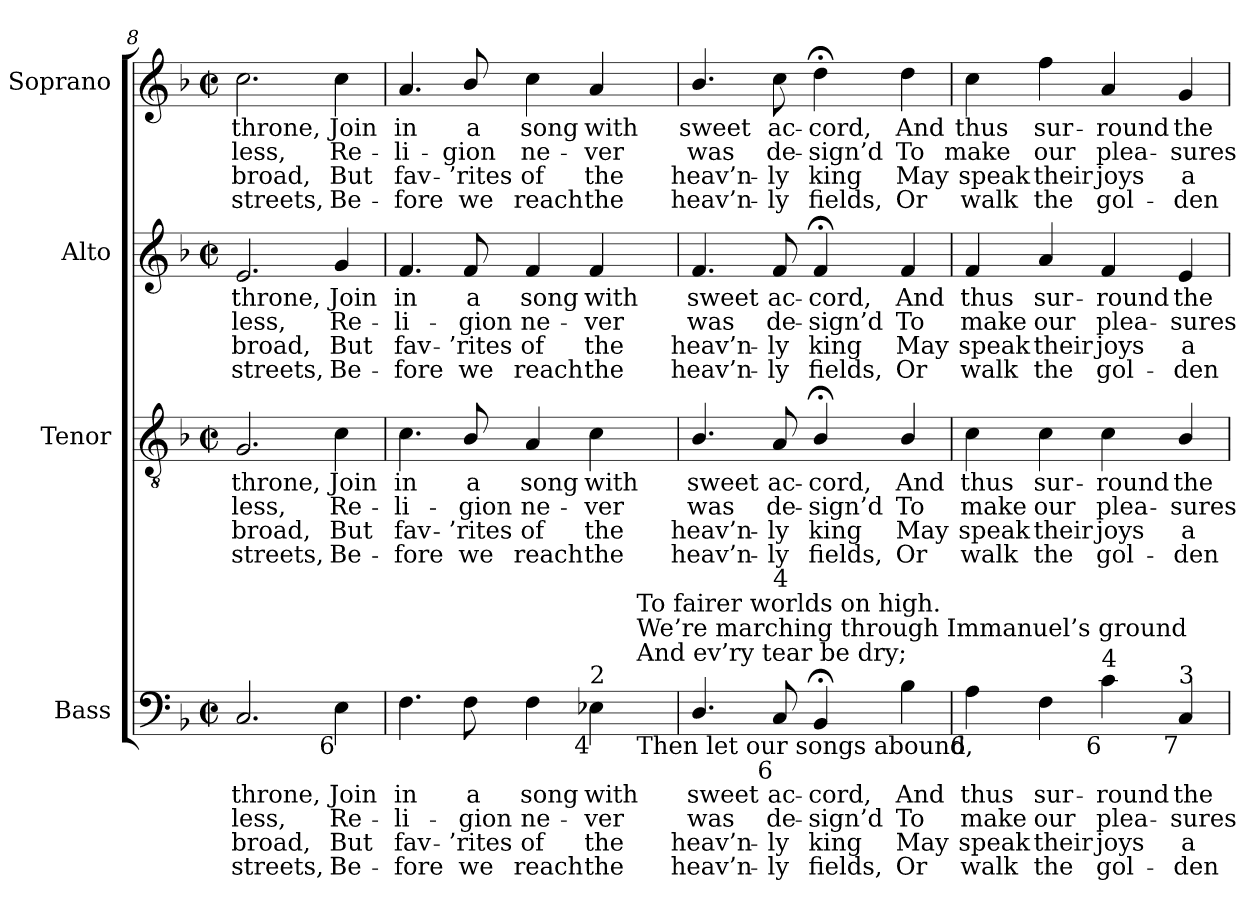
**kern	**text	**text	**text	**text	**kern	**text	**text	**text	**text	**kern	**text	**text	**text	**text	**kern	**text	**text	**text	**text
*part4	*part4	*part4	*part4	*part4	*part3	*part3	*part3	*part3	*part3	*part2	*part2	*part2	*part2	*part2	*part1	*part1	*part1	*part1	*part1
*staff4	*staff4	*staff4	*staff4	*staff4	*staff3	*staff3	*staff3	*staff3	*staff3	*staff2	*staff2	*staff2	*staff2	*staff2	*staff1	*staff1	*staff1	*staff1	*staff1
*I"Bass	*	*	*	*	*I"Tenor	*	*	*	*	*I"Alto	*	*	*	*	*I"Soprano	*	*	*	*
*I'B.	*	*	*	*	*I'T.	*	*	*	*	*I'A.	*	*	*	*	*I'S.	*	*	*	*
*clefF4	*	*	*	*	*clefGv2	*	*	*	*	*clefG2	*	*	*	*	*clefG2	*	*	*	*
*	*	*	*	*	*ITrd7c12	*	*	*	*	*	*	*	*	*	*	*	*	*	*
*k[b-]	*	*	*	*	*k[b-]	*	*	*	*	*k[b-]	*	*	*	*	*k[b-]	*	*	*	*
*F:	*	*	*	*	*F:	*	*	*	*	*F:	*	*	*	*	*F:	*	*	*	*
*M2/2	*	*	*	*	*M2/2	*	*	*	*	*M2/2	*	*	*	*	*M2/2	*	*	*	*
*met(c|)	*	*	*	*	*met(c|)	*	*	*	*	*met(c|)	*	*	*	*	*met(c|)	*	*	*	*
=8	=8	=8	=8	=8	=8	=8	=8	=8	=8	=8	=8	=8	=8	=8	=8	=8	=8	=8	=8
!	!LO:LY:b:color=#000000	!LO:LY:b:color=#000000	!LO:LY:b:color=#000000	!LO:LY:b:color=#000000	!	!	!	!	!	!	!	!	!	!	!	!	!	!	!
!	!	!	!	!	!	!LO:LY:b:color=#000000	!LO:LY:b:color=#000000	!LO:LY:b:color=#000000	!LO:LY:b:color=#000000	!	!	!	!	!	!	!	!	!	!
!	!	!	!	!	!	!	!	!	!	!	!LO:LY:b:color=#000000	!LO:LY:b:color=#000000	!LO:LY:b:color=#000000	!LO:LY:b:color=#000000	!	!	!	!	!
!	!	!	!	!	!	!	!	!	!	!	!	!	!	!	!	!LO:LY:b:color=#000000	!LO:LY:b:color=#000000	!LO:LY:b:color=#000000	!LO:LY:b:color=#000000
2.Ci/	throne,	less,	broad,	streets,	2.GGi/	throne,	less,	broad,	streets,	2.ei/	throne,	less,	broad,	streets,	2.cci\	throne,	less,	broad,	streets,
!	!LO:LY:b:color=#000000	!LO:LY:b:color=#000000	!LO:LY:b:color=#000000	!LO:LY:b:color=#000000	!	!	!	!	!	!	!	!	!	!	!	!	!	!	!
!	!	!	!	!	!	!LO:LY:b:color=#000000	!LO:LY:b:color=#000000	!LO:LY:b:color=#000000	!LO:LY:b:color=#000000	!	!	!	!	!	!	!	!	!	!
!	!	!	!	!	!	!	!	!	!	!	!LO:LY:b:color=#000000	!LO:LY:b:color=#000000	!LO:LY:b:color=#000000	!LO:LY:b:color=#000000	!	!	!	!	!
!LO:TX:b:rj:t=6	!	!	!	!	!	!	!	!	!	!	!	!	!	!	!	!	!	!	!
!	!	!	!	!	!	!	!	!	!	!	!	!	!	!	!	!LO:LY:b:color=#000000	!LO:LY:b:color=#000000	!LO:LY:b:color=#000000	!LO:LY:b:color=#000000
4Ei\	Join	Re-	But	Be-	4Ci\	Join	Re-	But	Be-	4gi/	Join	Re-	But	Be-	4cci\	Join	Re-	But	Be-
!!LO:PB:g=z
=9	=9	=9	=9	=9	=9	=9	=9	=9	=9	=9	=9	=9	=9	=9	=9	=9	=9	=9	=9
!	!LO:LY:b:color=#000000	!LO:LY:b:color=#000000	!LO:LY:b:color=#000000	!LO:LY:b:color=#000000	!	!	!	!	!	!	!	!	!	!	!	!	!	!	!
!	!	!	!	!	!	!LO:LY:b:color=#000000	!LO:LY:b:color=#000000	!LO:LY:b:color=#000000	!LO:LY:b:color=#000000	!	!	!	!	!	!	!	!	!	!
!	!	!	!	!	!	!	!	!	!	!	!LO:LY:b:color=#000000	!LO:LY:b:color=#000000	!LO:LY:b:color=#000000	!LO:LY:b:color=#000000	!	!	!	!	!
!LO:TX:b:t=Notes&colon;	!	!	!	!	!	!	!	!	!	!	!	!	!	!	!	!	!	!	!
!LO:TX:t=Thomas Clark’s	!	!	!	!	!	!	!	!	!	!	!	!	!	!	!	!	!	!	!
!LO:TX:i:t=The Congregational Harmonist, or Clerk	!	!	!	!	!	!	!	!	!	!	!	!	!	!	!	!	!	!	!
!LO:TX:t=’	!	!	!	!	!	!	!	!	!	!	!	!	!	!	!	!	!	!	!
!LO:TX:i:t=s Companion	!	!	!	!	!	!	!	!	!	!	!	!	!	!	!	!	!	!	!
!LO:TX:t=was published in 32 numbered parts (each	!	!	!	!	!	!	!	!	!	!	!	!	!	!	!	!	!	!	!
!LO:TX:t=consisting of 18 pages), grouped into four books (eight parts per book). The pages are consecutively paginated	!	!	!	!	!	!	!	!	!	!	!	!	!	!	!	!	!	!	!
!LO:TX:t=throughout the work as a whole. This setting appears in no. 27.	!	!	!	!	!	!	!	!	!	!	!	!	!	!	!	!	!	!	!
!LO:TX:t=Volume 3 of	!	!	!	!	!	!	!	!	!	!	!	!	!	!	!	!	!	!	!
!LO:TX:i:t=The Congregational Harmonist	!	!	!	!	!	!	!	!	!	!	!	!	!	!	!	!	!	!	!
!LO:TX:t=(consisting of numbers 17-24) was advertised on p12 of No. 1 of	!	!	!	!	!	!	!	!	!	!	!	!	!	!	!	!	!	!	!
!LO:TX:i:t=The Musical World,	!	!	!	!	!	!	!	!	!	!	!	!	!	!	!	!	!	!	!
!LO:TX:t=on 18 March 1836. No. 28 of	!	!	!	!	!	!	!	!	!	!	!	!	!	!	!	!	!	!	!
!LO:TX:i:t=The Congregational Harmonist	!	!	!	!	!	!	!	!	!	!	!	!	!	!	!	!	!	!	!
!LO:TX:t=was advertised on p128 of	!	!	!	!	!	!	!	!	!	!	!	!	!	!	!	!	!	!	!
!LO:TX:t=No. 48, Vol. 4, of	!	!	!	!	!	!	!	!	!	!	!	!	!	!	!	!	!	!	!
!LO:TX:i:t=The Musical World	!	!	!	!	!	!	!	!	!	!	!	!	!	!	!	!	!	!	!
!LO:TX:t=, on 10 February 1837. Bearing these dates in mind, it seems likely that	!	!	!	!	!	!	!	!	!	!	!	!	!	!	!	!	!	!	!
!LO:TX:t=no. 27 of	!	!	!	!	!	!	!	!	!	!	!	!	!	!	!	!	!	!	!
!LO:TX:i:t=The Congregational Harmonist	!	!	!	!	!	!	!	!	!	!	!	!	!	!	!	!	!	!	!
!LO:TX:t=was published during 1836.	!	!	!	!	!	!	!	!	!	!	!	!	!	!	!	!	!	!	!
!LO:TX:t=This setting is attributed ‘T. Clark’ in	!	!	!	!	!	!	!	!	!	!	!	!	!	!	!	!	!	!	!
!LO:TX:i:t=The Congregational Harmonist,	!	!	!	!	!	!	!	!	!	!	!	!	!	!	!	!	!	!	!
!LO:TX:t=where it is marked with a crossed circle, a	!	!	!	!	!	!	!	!	!	!	!	!	!	!	!	!	!	!	!
!LO:TX:t=symbol used in that book to indicate ‘originals’ (i.e. tunes not previously published).	!	!	!	!	!	!	!	!	!	!	!	!	!	!	!	!	!	!	!
!LO:TX:t=The order of parts in the source is Alto - Tenor - Air - Bass, with the Alto and Tenor parts given in the treble clef an	!	!	!	!	!	!	!	!	!	!	!	!	!	!	!	!	!	!	!
!LO:TX:t=octave above sounding pitch.	!	!	!	!	!	!	!	!	!	!	!	!	!	!	!	!	!	!	!
!LO:TX:t=Only the first verse of the text is given in the source&colon; four selected subsequent verses have here been added	!	!	!	!	!	!	!	!	!	!	!	!	!	!	!	!	!	!	!
!LO:TX:t=editorially.	!	!	!	!	!	!	!	!	!	!	!	!	!	!	!	!	!	!	!
!	!	!	!	!	!	!	!	!	!	!	!	!	!	!	!	!LO:LY:b:color=#000000	!LO:LY:b:color=#000000	!LO:LY:b:color=#000000	!LO:LY:b:color=#000000
*^	*	*	*	*	*	*	*	*	*	*	*	*	*	*	*	*	*	*	*
4.Fi\	2ryy	in	-li-	-fav-	-fore	4.Ci\	in	-li-	-fav-	-fore	4.fi/	in	-li-	-fav-	-fore	4.ai/	in	-li-	-fav-	-fore
!	!	!LO:LY:b:color=#000000	!LO:LY:b:color=#000000	!LO:LY:b:color=#000000	!LO:LY:b:color=#000000	!	!	!	!	!	!	!	!	!	!	!	!	!	!	!
!	!	!	!	!	!	!	!LO:LY:b:color=#000000	!LO:LY:b:color=#000000	!LO:LY:b:color=#000000	!LO:LY:b:color=#000000	!	!	!	!	!	!	!	!	!	!
!	!	!	!	!	!	!	!	!	!	!	!	!LO:LY:b:color=#000000	!LO:LY:b:color=#000000	!LO:LY:b:color=#000000	!LO:LY:b:color=#000000	!	!	!	!	!
!	!	!	!	!	!	!	!	!	!	!	!	!	!	!	!	!	!LO:LY:b:color=#000000	!LO:LY:b:color=#000000	!LO:LY:b:color=#000000	!LO:LY:b:color=#000000
8Fi\	.	a	-gion	’rites	we	8BB-i/	a	-gion	’rites	we	8fi/	a	-gion	’rites	we	8b-i/	a	-gion	’rites	we
!	!	!LO:LY:b:color=#000000	!LO:LY:b:color=#000000	!LO:LY:b:color=#000000	!LO:LY:b:color=#000000	!	!	!	!	!	!	!	!	!	!	!	!	!	!	!
!	!	!	!	!	!	!	!LO:LY:b:color=#000000	!LO:LY:b:color=#000000	!LO:LY:b:color=#000000	!LO:LY:b:color=#000000	!	!	!	!	!	!	!	!	!	!
!	!	!	!	!	!	!	!	!	!	!	!	!LO:LY:b:color=#000000	!LO:LY:b:color=#000000	!LO:LY:b:color=#000000	!LO:LY:b:color=#000000	!	!	!	!	!
!	!	!	!	!	!	!	!	!	!	!	!	!	!	!	!	!	!LO:LY:b:color=#000000	!LO:LY:b:color=#000000	!LO:LY:b:color=#000000	!LO:LY:b:color=#000000
4Fi\	4ryy	song	ne-	of	reach	4AAi/	song	ne-	of	reach	4fi/	song	ne-	of	reach	4cci\	song	ne-	of	reach
!	!	!LO:LY:b:color=#000000	!LO:LY:b:color=#000000	!LO:LY:b:color=#000000	!LO:LY:b:color=#000000	!	!	!	!	!	!	!	!	!	!	!	!	!	!	!
!	!	!	!	!	!	!	!LO:LY:b:color=#000000	!LO:LY:b:color=#000000	!LO:LY:b:color=#000000	!LO:LY:b:color=#000000	!	!	!	!	!	!	!	!	!	!
!	!	!	!	!	!	!	!	!	!	!	!	!LO:LY:b:color=#000000	!LO:LY:b:color=#000000	!LO:LY:b:color=#000000	!LO:LY:b:color=#000000	!	!	!	!	!
!LO:TX:b:rj:t=4	!	!	!	!	!	!	!	!	!	!	!	!	!	!	!	!	!	!	!	!
!LO:TX:t=2	!	!	!	!	!	!	!	!	!	!	!	!	!	!	!	!	!	!	!	!
!	!	!	!	!	!	!	!	!	!	!	!	!	!	!	!	!	!LO:LY:b:color=#000000	!LO:LY:b:color=#000000	!LO:LY:b:color=#000000	!LO:LY:b:color=#000000
4E-Xi\	16ryy	with	-ver	the	the	4Ci\	with	-ver	the	the	4fi/	with	-ver	the	the	4ai/	with	-ver	the	the
.	32ryy	.	.	.	.	.	.	.	.	.	.	.	.	.	.	.	.	.	.	.
.	64ryy	.	.	.	.	.	.	.	.	.	.	.	.	.	.	.	.	.	.	.
.	1024ryy	.	.	.	.	.	.	.	.	.	.	.	.	.	.	.	.	.	.	.
!	!LO:TX:b:t=Then let our songs abound,	!	!	!	!	!	!	!	!	!	!	!	!	!	!	!	!	!	!	!
!	!LO:TX:t=And ev’ry tear be dry;	!	!	!	!	!	!	!	!	!	!	!	!	!	!	!	!	!	!	!
!	!LO:TX:t=We’re marching through Immanuel’s ground	!	!	!	!	!	!	!	!	!	!	!	!	!	!	!	!	!	!	!
!	!LO:TX:t=To fairer worlds on high.	!	!	!	!	!	!	!	!	!	!	!	!	!	!	!	!	!	!	!
.	8ryy	.	.	.	.	.	.	.	.	.	.	.	.	.	.	.	.	.	.	.
.	128...ryy	.	.	.	.	.	.	.	.	.	.	.	.	.	.	.	.	.	.	.
*v	*v	*	*	*	*	*	*	*	*	*	*	*	*	*	*	*	*	*	*	*
=10	=10	=10	=10	=10	=10	=10	=10	=10	=10	=10	=10	=10	=10	=10	=10	=10	=10	=10	=10
*^	*	*	*	*	*	*	*	*	*	*	*	*	*	*	*	*	*	*	*
!	!	!LO:LY:b:color=#000000	!LO:LY:b:color=#000000	!LO:LY:b:color=#000000	!LO:LY:b:color=#000000	!	!	!	!	!	!	!	!	!	!	!	!	!	!	!
*v	*v	*	*	*	*	*	*	*	*	*	*	*	*	*	*	*	*	*	*	*
*^	*	*	*	*	*	*	*	*	*	*	*	*	*	*	*	*	*	*	*
!	!	!	!	!	!	!	!LO:LY:b:color=#000000	!LO:LY:b:color=#000000	!LO:LY:b:color=#000000	!LO:LY:b:color=#000000	!	!	!	!	!	!	!	!	!	!
*v	*v	*	*	*	*	*	*	*	*	*	*	*	*	*	*	*	*	*	*	*
*^	*	*	*	*	*	*	*	*	*	*	*	*	*	*	*	*	*	*	*
!	!	!	!	!	!	!	!	!	!	!	!	!LO:LY:b:color=#000000	!LO:LY:b:color=#000000	!LO:LY:b:color=#000000	!LO:LY:b:color=#000000	!	!	!	!	!
*v	*v	*	*	*	*	*	*	*	*	*	*	*	*	*	*	*	*	*	*	*
*^	*	*	*	*	*	*	*	*	*	*	*	*	*	*	*	*	*	*	*
!LO:TX:b:rj:t=6	!	!	!	!	!	!	!	!	!	!	!	!	!	!	!	!	!	!	!	!
!	!	!	!	!	!	!	!	!	!	!	!	!	!	!	!	!	!LO:LY:b:color=#000000	!LO:LY:b:color=#000000	!LO:LY:b:color=#000000	!LO:LY:b:color=#000000
*v	*v	*	*	*	*	*	*	*	*	*	*	*	*	*	*	*	*	*	*	*
4.Di/	sweet	was	heav’n-	-heav’n-	4.BB-i/	sweet	was	heav’n-	-heav’n-	4.fi/	sweet	was	heav’n-	-heav’n-	4.b-i/	sweet	was	heav’n-	-heav’n-
!	!LO:LY:b:color=#000000	!LO:LY:b:color=#000000	!LO:LY:b:color=#000000	!LO:LY:b:color=#000000	!	!	!	!	!	!	!	!	!	!	!	!	!	!	!
!	!	!	!	!	!	!LO:LY:b:color=#000000	!LO:LY:b:color=#000000	!LO:LY:b:color=#000000	!LO:LY:b:color=#000000	!	!	!	!	!	!	!	!	!	!
!	!	!	!	!	!	!	!	!	!	!	!LO:LY:b:color=#000000	!LO:LY:b:color=#000000	!LO:LY:b:color=#000000	!LO:LY:b:color=#000000	!	!	!	!	!
!LO:TX:b:rj:t=6	!	!	!	!	!	!	!	!	!	!	!	!	!	!	!	!	!	!	!
!LO:TX:t=4	!	!	!	!	!	!	!	!	!	!	!	!	!	!	!	!	!	!	!
!	!	!	!	!	!	!	!	!	!	!	!	!	!	!	!	!LO:LY:b:color=#000000	!LO:LY:b:color=#000000	!LO:LY:b:color=#000000	!LO:LY:b:color=#000000
8Ci/	ac-	de-	-ly	ly	8AAi/	ac-	de-	-ly	ly	8fi/	ac-	de-	-ly	ly	8cci\	ac-	de-	-ly	ly
!	!LO:LY:b:color=#000000	!LO:LY:b:color=#000000	!LO:LY:b:color=#000000	!LO:LY:b:color=#000000	!	!	!	!	!	!	!	!	!	!	!	!	!	!	!
!	!	!	!	!	!	!LO:LY:b:color=#000000	!LO:LY:b:color=#000000	!LO:LY:b:color=#000000	!LO:LY:b:color=#000000	!	!	!	!	!	!	!	!	!	!
!	!	!	!	!	!	!	!	!	!	!	!LO:LY:b:color=#000000	!LO:LY:b:color=#000000	!LO:LY:b:color=#000000	!LO:LY:b:color=#000000	!	!	!	!	!
!	!	!	!	!	!	!	!	!	!	!	!	!	!	!	!	!LO:LY:b:color=#000000	!LO:LY:b:color=#000000	!LO:LY:b:color=#000000	!LO:LY:b:color=#000000
4BB-;i/	-cord,	-sign’d	king	fields,	4BB-;i/	-cord,	-sign’d	king	fields,	4f;i/	-cord,	-sign’d	king	fields,	4dd;i\	-cord,	-sign’d	king	fields,
!	!LO:LY:b:color=#000000	!LO:LY:b:color=#000000	!LO:LY:b:color=#000000	!LO:LY:b:color=#000000	!	!	!	!	!	!	!	!	!	!	!	!	!	!	!
!	!	!	!	!	!	!LO:LY:b:color=#000000	!LO:LY:b:color=#000000	!LO:LY:b:color=#000000	!LO:LY:b:color=#000000	!	!	!	!	!	!	!	!	!	!
!	!	!	!	!	!	!	!	!	!	!	!LO:LY:b:color=#000000	!LO:LY:b:color=#000000	!LO:LY:b:color=#000000	!LO:LY:b:color=#000000	!	!	!	!	!
!	!	!	!	!	!	!	!	!	!	!	!	!	!	!	!	!LO:LY:b:color=#000000	!LO:LY:b:color=#000000	!LO:LY:b:color=#000000	!LO:LY:b:color=#000000
4B-i\	And	To	May	Or	4BB-i/	And	To	May	Or	4fi/	And	To	May	Or	4ddi\	And	To	May	Or
=11	=11	=11	=11	=11	=11	=11	=11	=11	=11	=11	=11	=11	=11	=11	=11	=11	=11	=11	=11
!	!LO:LY:b:color=#000000	!LO:LY:b:color=#000000	!LO:LY:b:color=#000000	!LO:LY:b:color=#000000	!	!	!	!	!	!	!	!	!	!	!	!	!	!	!
!	!	!	!	!	!	!LO:LY:b:color=#000000	!LO:LY:b:color=#000000	!LO:LY:b:color=#000000	!LO:LY:b:color=#000000	!	!	!	!	!	!	!	!	!	!
!	!	!	!	!	!	!	!	!	!	!	!LO:LY:b:color=#000000	!LO:LY:b:color=#000000	!LO:LY:b:color=#000000	!LO:LY:b:color=#000000	!	!	!	!	!
!LO:TX:b:rj:t=6	!	!	!	!	!	!	!	!	!	!	!	!	!	!	!	!	!	!	!
!	!	!	!	!	!	!	!	!	!	!	!	!	!	!	!	!LO:LY:b:color=#000000	!LO:LY:b:color=#000000	!LO:LY:b:color=#000000	!LO:LY:b:color=#000000
4Ai\	thus	make	speak	walk	4Ci\	thus	make	speak	walk	4fi/	thus	make	speak	walk	4cci\	thus	make	speak	walk
!	!LO:LY:b:color=#000000	!LO:LY:b:color=#000000	!LO:LY:b:color=#000000	!LO:LY:b:color=#000000	!	!	!	!	!	!	!	!	!	!	!	!	!	!	!
!	!	!	!	!	!	!LO:LY:b:color=#000000	!LO:LY:b:color=#000000	!LO:LY:b:color=#000000	!LO:LY:b:color=#000000	!	!	!	!	!	!	!	!	!	!
!	!	!	!	!	!	!	!	!	!	!	!LO:LY:b:color=#000000	!LO:LY:b:color=#000000	!LO:LY:b:color=#000000	!LO:LY:b:color=#000000	!	!	!	!	!
!	!	!	!	!	!	!	!	!	!	!	!	!	!	!	!	!LO:LY:b:color=#000000	!LO:LY:b:color=#000000	!LO:LY:b:color=#000000	!LO:LY:b:color=#000000
4Fi\	sur-	our	their	the	4Ci\	sur-	our	their	the	4ai/	sur-	our	their	the	4ffi\	sur-	our	their	the
!	!LO:LY:b:color=#000000	!LO:LY:b:color=#000000	!LO:LY:b:color=#000000	!LO:LY:b:color=#000000	!	!	!	!	!	!	!	!	!	!	!	!	!	!	!
!	!	!	!	!	!	!LO:LY:b:color=#000000	!LO:LY:b:color=#000000	!LO:LY:b:color=#000000	!LO:LY:b:color=#000000	!	!	!	!	!	!	!	!	!	!
!	!	!	!	!	!	!	!	!	!	!	!LO:LY:b:color=#000000	!LO:LY:b:color=#000000	!LO:LY:b:color=#000000	!LO:LY:b:color=#000000	!	!	!	!	!
!LO:TX:b:rj:t=6	!	!	!	!	!	!	!	!	!	!	!	!	!	!	!	!	!	!	!
!LO:TX:t=4	!	!	!	!	!	!	!	!	!	!	!	!	!	!	!	!	!	!	!
!	!	!	!	!	!	!	!	!	!	!	!	!	!	!	!	!LO:LY:b:color=#000000	!LO:LY:b:color=#000000	!LO:LY:b:color=#000000	!LO:LY:b:color=#000000
4ci\	-round	plea-	joys	gol-	4Ci\	-round	plea-	joys	gol-	4fi/	-round	plea-	joys	gol-	4ai/	-round	plea-	joys	gol-
!	!LO:LY:b:color=#000000	!LO:LY:b:color=#000000	!LO:LY:b:color=#000000	!LO:LY:b:color=#000000	!	!	!	!	!	!	!	!	!	!	!	!	!	!	!
!	!	!	!	!	!	!LO:LY:b:color=#000000	!LO:LY:b:color=#000000	!LO:LY:b:color=#000000	!LO:LY:b:color=#000000	!	!	!	!	!	!	!	!	!	!
!	!	!	!	!	!	!	!	!	!	!	!LO:LY:b:color=#000000	!LO:LY:b:color=#000000	!LO:LY:b:color=#000000	!LO:LY:b:color=#000000	!	!	!	!	!
!LO:TX:b:rj:t=7	!	!	!	!	!	!	!	!	!	!	!	!	!	!	!	!	!	!	!
!LO:TX:t=3	!	!	!	!	!	!	!	!	!	!	!	!	!	!	!	!	!	!	!
!	!	!	!	!	!	!	!	!	!	!	!	!	!	!	!	!LO:LY:b:color=#000000	!LO:LY:b:color=#000000	!LO:LY:b:color=#000000	!LO:LY:b:color=#000000
4Ci/	the	-sures	-a-	-den	4BB-i/	the	-sures	-a-	-den	4ei/	the	-sures	-a-	-den	4gi/	the	-sures	-a-	-den
=	=	=	=	=	=	=	=	=	=	=	=	=	=	=	=	=	=	=	=
*-	*-	*-	*-	*-	*-	*-	*-	*-	*-	*-	*-	*-	*-	*-	*-	*-	*-	*-	*-
